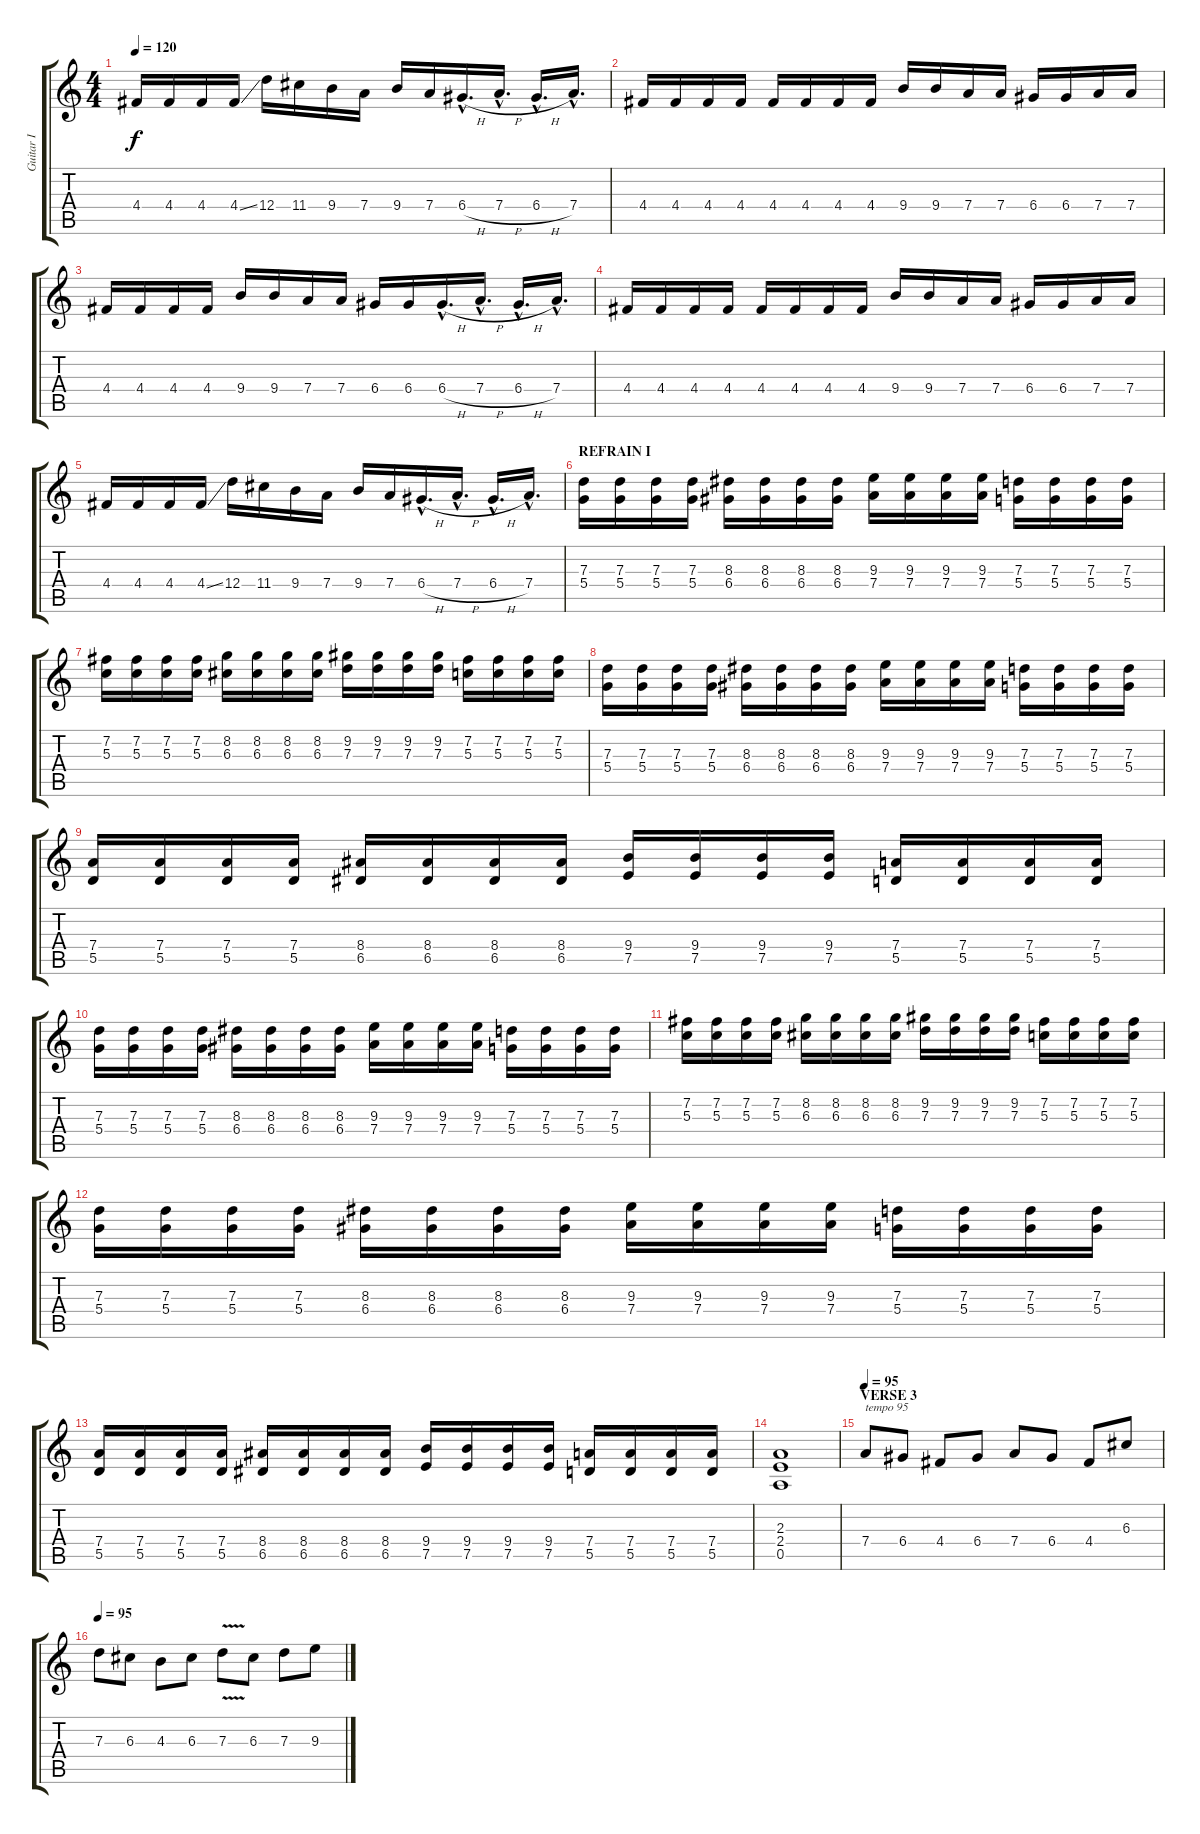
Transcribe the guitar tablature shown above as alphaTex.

\track ("Guitar I" "Guitar I") {instrument distortionguitar}
\staff {score tabs}
\tuning (E4 B3 G3 D3 A2 E2) {hide}
\ts (4 4)
\tempo 120
\clef g2
\ks c
4.4.16{dy f} 4.4.16 4.4.16 4.4{ss}.16 12.4.16 11.4.16 9.4.16 7.4.16 9.4.16 7.4.16 6.4{h hac}.16{d} 7.4{h hac}.16{d} 6.4{h hac}.16{d} 7.4{hac}.16{d} |
4.4.16 4.4.16 4.4.16 4.4.16 4.4.16 4.4.16 4.4.16 4.4.16 9.4.16 9.4.16 7.4.16 7.4.16 6.4.16 6.4.16 7.4.16 7.4.16 |
4.4.16 4.4.16 4.4.16 4.4.16 9.4.16 9.4.16 7.4.16 7.4.16 6.4.16 6.4.16 6.4{h hac}.16{d} 7.4{h hac}.16{d} 6.4{h hac}.16{d} 7.4{hac}.16{d} |
4.4.16 4.4.16 4.4.16 4.4.16 4.4.16 4.4.16 4.4.16 4.4.16 9.4.16 9.4.16 7.4.16 7.4.16 6.4.16 6.4.16 7.4.16 7.4.16 |
4.4.16 4.4.16 4.4.16 4.4{ss}.16 12.4.16 11.4.16 9.4.16 7.4.16 9.4.16 7.4.16 6.4{h hac}.16{d} 7.4{h hac}.16{d} 6.4{h hac}.16{d} 7.4{hac}.16{d} |
\section ("" "REFRAIN I")
(7.3 5.4).16 (7.3 5.4).16 (7.3 5.4).16 (7.3 5.4).16 (8.3 6.4).16 (8.3 6.4).16 (8.3 6.4).16 (8.3 6.4).16 (9.3 7.4).16 (9.3 7.4).16 (9.3 7.4).16 (9.3 7.4).16 (7.3 5.4).16 (7.3 5.4).16 (7.3 5.4).16 (7.3 5.4).16 |
(7.2 5.3).16 (7.2 5.3).16 (7.2 5.3).16 (7.2 5.3).16 (8.2 6.3).16 (8.2 6.3).16 (8.2 6.3).16 (8.2 6.3).16 (9.2 7.3).16 (9.2 7.3).16 (9.2 7.3).16 (9.2 7.3).16 (7.2 5.3).16 (7.2 5.3).16 (7.2 5.3).16 (7.2 5.3).16 |
(7.3 5.4).16 (7.3 5.4).16 (7.3 5.4).16 (7.3 5.4).16 (8.3 6.4).16 (8.3 6.4).16 (8.3 6.4).16 (8.3 6.4).16 (9.3 7.4).16 (9.3 7.4).16 (9.3 7.4).16 (9.3 7.4).16 (7.3 5.4).16 (7.3 5.4).16 (7.3 5.4).16 (7.3 5.4).16 |
(7.4 5.5).16 (7.4 5.5).16 (7.4 5.5).16 (7.4 5.5).16 (8.4 6.5).16 (8.4 6.5).16 (8.4 6.5).16 (8.4 6.5).16 (9.4 7.5).16 (9.4 7.5).16 (9.4 7.5).16 (9.4 7.5).16 (7.4 5.5).16 (7.4 5.5).16 (7.4 5.5).16 (7.4 5.5).16 |
(7.3 5.4).16 (7.3 5.4).16 (7.3 5.4).16 (7.3 5.4).16 (8.3 6.4).16 (8.3 6.4).16 (8.3 6.4).16 (8.3 6.4).16 (9.3 7.4).16 (9.3 7.4).16 (9.3 7.4).16 (9.3 7.4).16 (7.3 5.4).16 (7.3 5.4).16 (7.3 5.4).16 (7.3 5.4).16 |
(7.2 5.3).16 (7.2 5.3).16 (7.2 5.3).16 (7.2 5.3).16 (8.2 6.3).16 (8.2 6.3).16 (8.2 6.3).16 (8.2 6.3).16 (9.2 7.3).16 (9.2 7.3).16 (9.2 7.3).16 (9.2 7.3).16 (7.2 5.3).16 (7.2 5.3).16 (7.2 5.3).16 (7.2 5.3).16 |
(7.3 5.4).16 (7.3 5.4).16 (7.3 5.4).16 (7.3 5.4).16 (8.3 6.4).16 (8.3 6.4).16 (8.3 6.4).16 (8.3 6.4).16 (9.3 7.4).16 (9.3 7.4).16 (9.3 7.4).16 (9.3 7.4).16 (7.3 5.4).16 (7.3 5.4).16 (7.3 5.4).16 (7.3 5.4).16 |
(7.4 5.5).16 (7.4 5.5).16 (7.4 5.5).16 (7.4 5.5).16 (8.4 6.5).16 (8.4 6.5).16 (8.4 6.5).16 (8.4 6.5).16 (9.4 7.5).16 (9.4 7.5).16 (9.4 7.5).16 (9.4 7.5).16 (7.4 5.5).16 (7.4 5.5).16 (7.4 5.5).16 (7.4 5.5).16 |
(2.3 2.4 0.5).1 |
\section ("" "VERSE 3")
\tempo 95
7.4.8{txt "tempo 95"} 6.4.8 4.4.8 6.4.8 7.4.8 6.4.8 4.4.8 6.3.8 |
\tempo 95
7.3.8 6.3.8 4.3.8 6.3.8 7.3{v}.8 6.3.8 7.3.8 9.3.8
